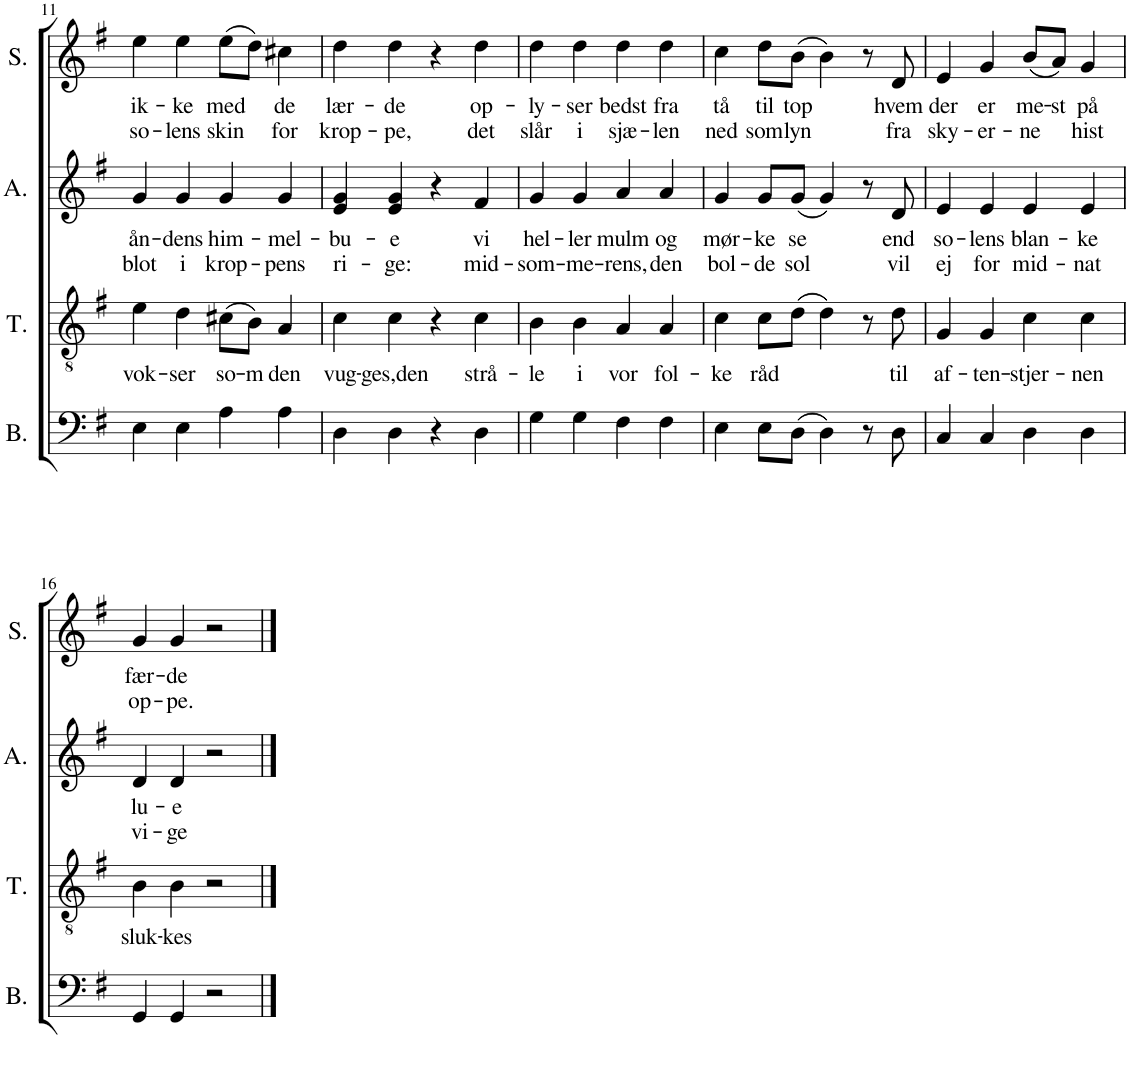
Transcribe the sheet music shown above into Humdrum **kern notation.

**kern	**kern	**text	**kern	**text	**text	**kern	**text	**text
*part4	*part3	*part3	*part2	*part2	*part2	*part1	*part1	*part1
*staff4	*staff3	*staff3	*staff2	*staff2	*staff2	*staff1	*staff1	*staff1
*I"Bass	*I"Tenor	*	*I"Alto	*	*	*I"Soprano	*	*
*I'B.	*I'T.	*	*I'A.	*	*	*I'S.	*	*
!!LO:PB:g=z
*clefF4	*clefGv2	*	*clefG2	*	*	*clefG2	*	*
*k[f#]	*k[f#]	*	*k[f#]	*	*	*k[f#]	*	*
*M4/4	*M4/4	*	*M4/4	*	*	*M4/4	*	*
=11	=11	=11	=11	=11	=11	=11	=11	=11
!	!	!LO:LY:b	!	!LO:LY:b	!LO:LY:b	!	!LO:LY:b	!LO:LY:b
4E\	4e\	vok-	4g/	ån-	blot	4ee\	ik-	so-
!	!	!LO:LY:b	!	!LO:LY:b	!LO:LY:b	!	!LO:LY:b	!LO:LY:b
4E\	4d\	-ser	4g/	-dens	i	4ee\	-ke	-lens
!	!	!LO:LY:b	!	!LO:LY:b	!LO:LY:b	!	!LO:LY:b	!LO:LY:b
4A\	(8c#X\L	so-	4g/	him-	krop-	(8ee\L	med	skin
!	!	!LO:LY:b	!	!	!	!	!	!
.	8B\J)	-m	.	.	.	8dd\J)	.	.
!	!	!LO:LY:b	!	!LO:LY:b	!LO:LY:b	!	!LO:LY:b	!LO:LY:b
4A\	4A/	den	4g/	-mel-	-pens	4cc#X\	de	for
=12	=12	=12	=12	=12	=12	=12	=12	=12
!	!	!LO:LY:b	!	!LO:LY:b	!LO:LY:b	!	!LO:LY:b	!LO:LY:b
4D\	4c\	vug-	4e/ 4g/	-bu-	ri-	4dd\	lær-	krop-
!	!	!LO:LY:b	!	!LO:LY:b	!LO:LY:b	!	!LO:LY:b	!LO:LY:b
4D\	4c\	-ges,den	4e/ 4g/	-e	-ge:	4dd\	-de	-pe,
4r	4r	.	4r	.	.	4r	.	.
!	!	!LO:LY:b	!	!LO:LY:b	!LO:LY:b	!	!LO:LY:b	!LO:LY:b
4D\	4c\	strå-	4f#/	vi	mid-	4dd\	op-	det
=13	=13	=13	=13	=13	=13	=13	=13	=13
!	!	!LO:LY:b	!	!LO:LY:b	!LO:LY:b	!	!LO:LY:b	!LO:LY:b
4G\	4B\	-le	4g/	hel-	-som-	4dd\	-ly-	slår
!	!	!LO:LY:b	!	!LO:LY:b	!LO:LY:b	!	!LO:LY:b	!LO:LY:b
4G\	4B\	i	4g/	-ler	-me-	4dd\	-ser	i
!	!	!LO:LY:b	!	!LO:LY:b	!LO:LY:b	!	!LO:LY:b	!LO:LY:b
4F#\	4A/	vor	4a/	mulm	-rens,	4dd\	bedst	sjæ-
!	!	!LO:LY:b	!	!LO:LY:b	!LO:LY:b	!	!LO:LY:b	!LO:LY:b
4F#\	4A/	fol-	4a/	og	den	4dd\	fra	-len
=14	=14	=14	=14	=14	=14	=14	=14	=14
!	!	!LO:LY:b	!	!LO:LY:b	!LO:LY:b	!	!LO:LY:b	!LO:LY:b
4E\	4c\	-ke	4g/	mør-	bol-	4cc\	tå	ned
!	!	!LO:LY:b	!	!LO:LY:b	!LO:LY:b	!	!LO:LY:b	!LO:LY:b
8E\L	8c\L	råd	8g/L	-ke	-de	8dd\L	til	som
!	!	!	!	!LO:LY:b	!LO:LY:b	!	!LO:LY:b	!LO:LY:b
(8D\J	(8d\J	.	(8g/J	se	sol	(8b\J	top	lyn
4D\)	4d\)	.	4g/)	.	.	4b\)	.	.
8r	8r	.	8r	.	.	8r	.	.
!	!	!LO:LY:b	!	!LO:LY:b	!LO:LY:b	!	!LO:LY:b	!LO:LY:b
8D\	8d\	til	8d/	end	vil	8d/	hvem	fra
=15	=15	=15	=15	=15	=15	=15	=15	=15
!	!	!LO:LY:b	!	!LO:LY:b	!LO:LY:b	!	!LO:LY:b	!LO:LY:b
4C/	4G/	af-	4e/	so-	ej	4e/	der	sky-
!	!	!LO:LY:b	!	!LO:LY:b	!LO:LY:b	!	!LO:LY:b	!LO:LY:b
4C/	4G/	-ten-	4e/	-lens	for	4g/	er	-er-
!	!	!LO:LY:b	!	!LO:LY:b	!LO:LY:b	!	!LO:LY:b	!LO:LY:b
4D\	4c\	-stjer-	4e/	blan-	mid-	(8b/L	me-	-ne
!	!	!	!	!	!	!	!LO:LY:b	!
.	.	.	.	.	.	8a/J)	-st	.
!	!	!LO:LY:b	!	!LO:LY:b	!LO:LY:b	!	!LO:LY:b	!LO:LY:b
4D\	4c\	-nen	4e/	-ke	-nat	4g/	på	hist
!!LO:LB:g=z
=16	=16	=16	=16	=16	=16	=16	=16	=16
!	!	!LO:LY:b	!	!LO:LY:b	!LO:LY:b	!	!LO:LY:b	!LO:LY:b
4GG/	4B\	sluk-	4d/	lu-	vi-	4g/	fær-	op-
!	!	!LO:LY:b	!	!LO:LY:b	!LO:LY:b	!	!LO:LY:b	!LO:LY:b
4GG/	4B\	-kes	4d/	-e	-ge	4g/	-de	-pe.
2r	2r	.	2r	.	.	2r	.	.
==	==	==	==	==	==	==	==	==
*-	*-	*-	*-	*-	*-	*-	*-	*-
